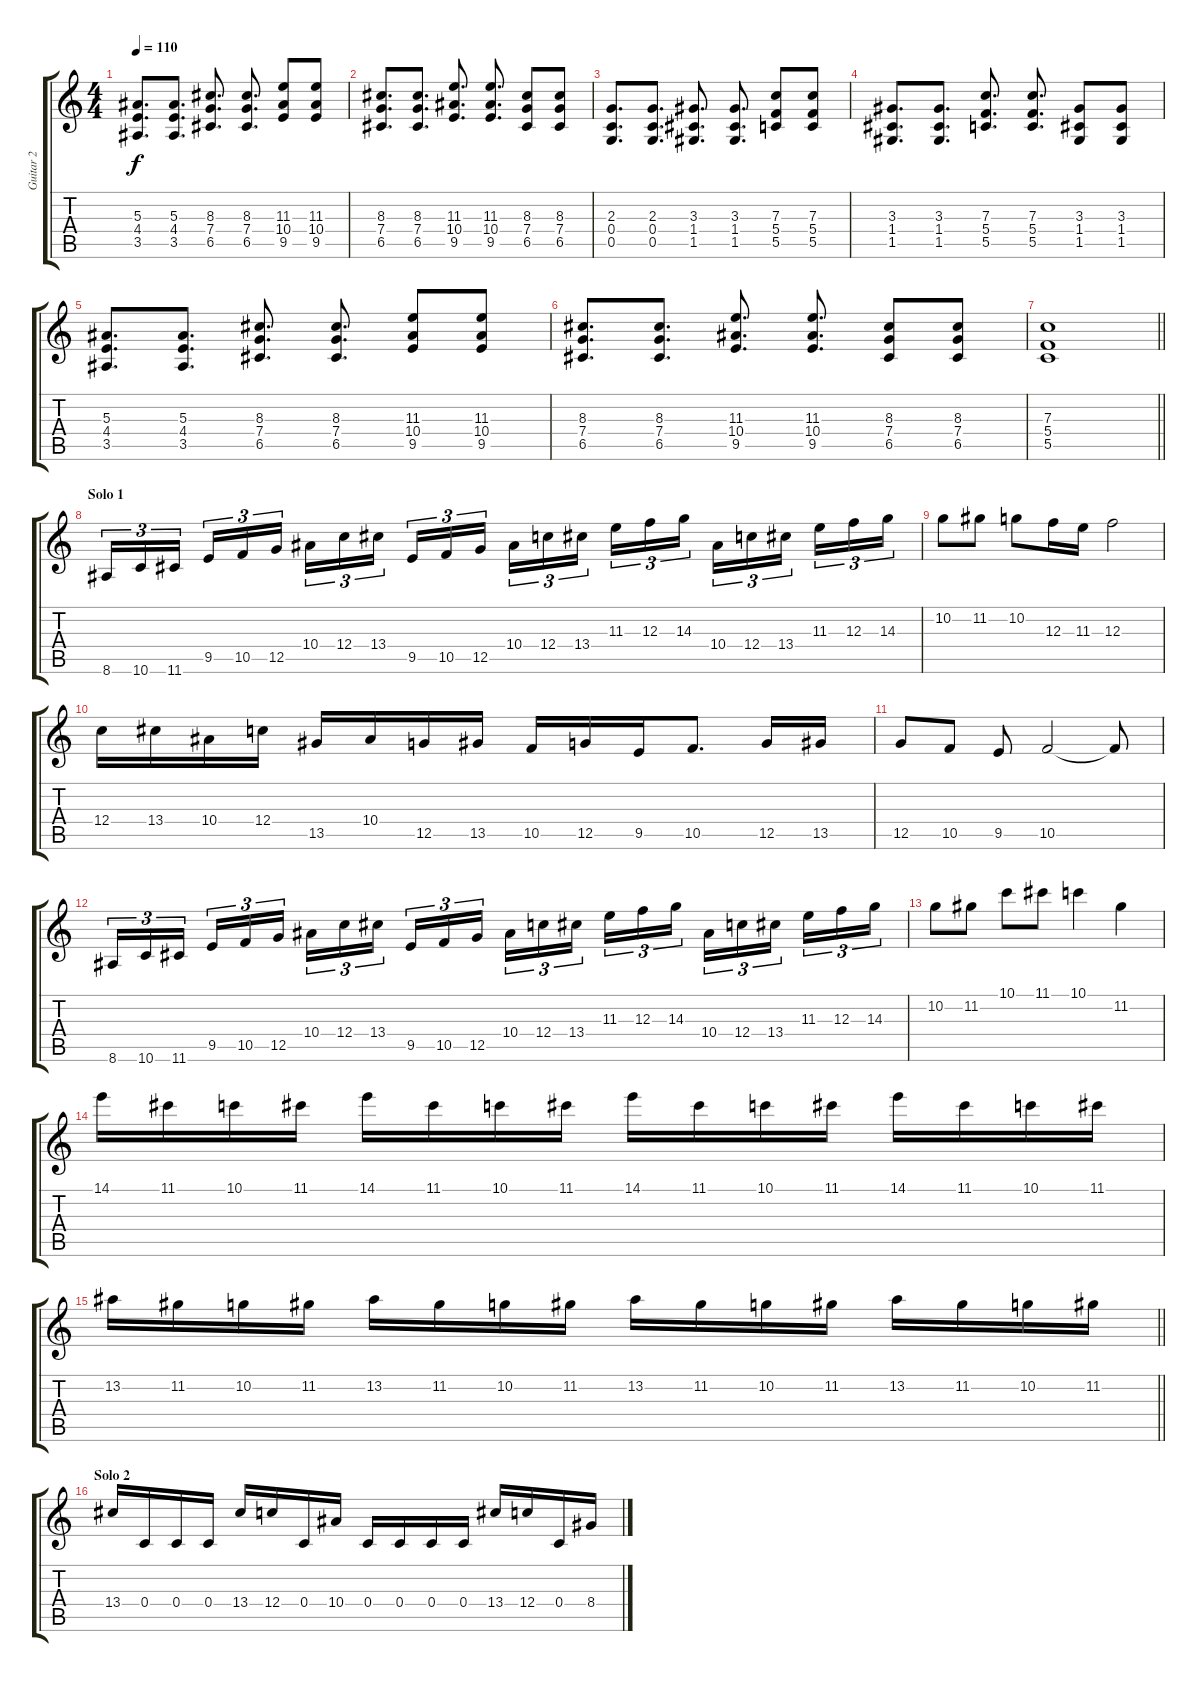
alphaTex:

\track ("Guitar 2" "Guitar 2") {instrument overdrivenguitar}
\staff {score tabs}
\tuning (D4 A3 F3 C3 G2 D2) {hide}
\ts (4 4)
\tempo 110
\clef g2
\ks c
(5.3 4.4 3.5).8{d dy f} (5.3 4.4 3.5).8{d} (8.3 7.4 6.5).8{d} (8.3 7.4 6.5).8{d} (11.3 10.4 9.5).8 (11.3 10.4 9.5).8 |
(8.3 7.4 6.5).8{d} (8.3 7.4 6.5).8{d} (11.3 10.4 9.5).8{d} (11.3 10.4 9.5).8{d} (8.3 7.4 6.5).8 (8.3 7.4 6.5).8 |
(2.3 0.4 0.5).8{d} (2.3 0.4 0.5).8{d} (3.3 1.4 1.5).8{d} (3.3 1.4 1.5).8{d} (7.3 5.4 5.5).8 (7.3 5.4 5.5).8 |
(3.3 1.4 1.5).8{d} (3.3 1.4 1.5).8{d} (7.3 5.4 5.5).8{d} (7.3 5.4 5.5).8{d} (3.3 1.4 1.5).8 (3.3 1.4 1.5).8 |
(5.3 4.4 3.5).8{d} (5.3 4.4 3.5).8{d} (8.3 7.4 6.5).8{d} (8.3 7.4 6.5).8{d} (11.3 10.4 9.5).8 (11.3 10.4 9.5).8 |
(8.3 7.4 6.5).8{d} (8.3 7.4 6.5).8{d} (11.3 10.4 9.5).8{d} (11.3 10.4 9.5).8{d} (8.3 7.4 6.5).8 (8.3 7.4 6.5).8 |
\barLineRight lightlight
(7.3 5.4 5.5).1 |
\section ("" "Solo 1")
8.6.16{tu (3 2)} 10.6.16{tu (3 2)} 11.6.16{tu (3 2) beam splitsecondary} 9.5.16{tu (3 2)} 10.5.16{tu (3 2)} 12.5.16{tu (3 2)} 10.4.16{tu (3 2)} 12.4.16{tu (3 2)} 13.4.16{tu (3 2) beam splitsecondary} 9.5.16{tu (3 2)} 10.5.16{tu (3 2)} 12.5.16{tu (3 2)} 10.4.16{tu (3 2)} 12.4.16{tu (3 2)} 13.4.16{tu (3 2) beam splitsecondary} 11.3.16{tu (3 2)} 12.3.16{tu (3 2)} 14.3.16{tu (3 2)} 10.4.16{tu (3 2)} 12.4.16{tu (3 2)} 13.4.16{tu (3 2) beam splitsecondary} 11.3.16{tu (3 2)} 12.3.16{tu (3 2)} 14.3.16{tu (3 2)} |
10.2.8 11.2.8 10.2.8 12.3.16 11.3.16 12.3.2 |
12.4.16 13.4.16 10.4.16 12.4.16 13.5.16 10.4.16 12.5.16 13.5.16 10.5.16 12.5.16 9.5.16 10.5.8{d} 12.5.16 13.5.16 |
12.5.8 10.5.8 9.5.8 10.5.2 10.5{t}.8 |
8.6.16{tu (3 2)} 10.6.16{tu (3 2)} 11.6.16{tu (3 2) beam splitsecondary} 9.5.16{tu (3 2)} 10.5.16{tu (3 2)} 12.5.16{tu (3 2)} 10.4.16{tu (3 2)} 12.4.16{tu (3 2)} 13.4.16{tu (3 2) beam splitsecondary} 9.5.16{tu (3 2)} 10.5.16{tu (3 2)} 12.5.16{tu (3 2)} 10.4.16{tu (3 2)} 12.4.16{tu (3 2)} 13.4.16{tu (3 2) beam splitsecondary} 11.3.16{tu (3 2)} 12.3.16{tu (3 2)} 14.3.16{tu (3 2)} 10.4.16{tu (3 2)} 12.4.16{tu (3 2)} 13.4.16{tu (3 2) beam splitsecondary} 11.3.16{tu (3 2)} 12.3.16{tu (3 2)} 14.3.16{tu (3 2)} |
10.2.8 11.2.8 10.1.8 11.1.8 10.1.4 11.2.4 |
14.1.16 11.1.16 10.1.16 11.1.16 14.1.16 11.1.16 10.1.16 11.1.16 14.1.16 11.1.16 10.1.16 11.1.16 14.1.16 11.1.16 10.1.16 11.1.16 |
\barLineRight lightlight
13.2.16 11.2.16 10.2.16 11.2.16 13.2.16 11.2.16 10.2.16 11.2.16 13.2.16 11.2.16 10.2.16 11.2.16 13.2.16 11.2.16 10.2.16 11.2.16 |
\section ("" "Solo 2")
13.4.16 0.4.16 0.4.16 0.4.16 13.4.16 12.4.16 0.4.16 10.4.16 0.4.16 0.4.16 0.4.16 0.4.16 13.4.16 12.4.16 0.4.16 8.4.16
